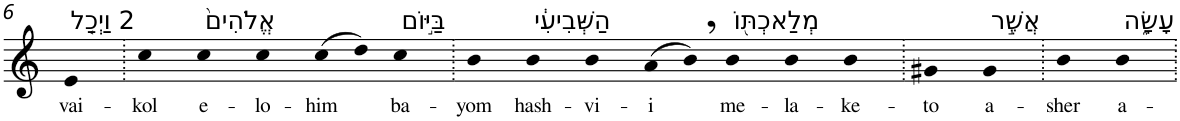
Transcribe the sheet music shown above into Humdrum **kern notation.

**kern	**text
*part1	*part1
*staff1	*staff1
*I"Piano	*
*I'Pno	*
!!LO:PB:g=z
*clefG2	*
*k[]	*
=6	=6
!LO:TX:a:t=2 וַיְכַ֤ל	!
!	!LO:LY:b
4e	vai-
=7.	=7.
!	!LO:LY:b
4cc	-kol
!LO:TX:a:t=אֱלֹהִים֙	!
!	!LO:LY:b
4cc	e-
!	!LO:LY:b
4cc	-lo-
!	!LO:LY:b
(>8cc	-him
8dd)	.
!LO:TX:a:t=בַּיּ֣וֹם	!
!	!LO:LY:b
4cc	ba-
=8.	=8.
!	!LO:LY:b
4b	-yom
!LO:TX:a:t=הַשְּׁבִיעִ֔י	!
!	!LO:LY:b
4b	hash-
!	!LO:LY:b
4b	-vi-
!	!LO:LY:b
(>8a	-i
8b,)	.
!LO:TX:a:t=מְלַאכְתּ֖וֹ	!
!	!LO:LY:b
4b	me-
!	!LO:LY:b
4b	-la-
!	!LO:LY:b
4b	-ke-
=9.	=9.
!	!LO:LY:b
4g#X	-to
!LO:TX:a:t=אֲשֶׁ֣ר	!
!	!LO:LY:b
4g#	a-
=10.	=10.
!	!LO:LY:b
4b	-sher
!LO:TX:a:t=עָשָׂ֑ה	!
!	!LO:LY:b
4b	a-
=.	=.
*-	*-
